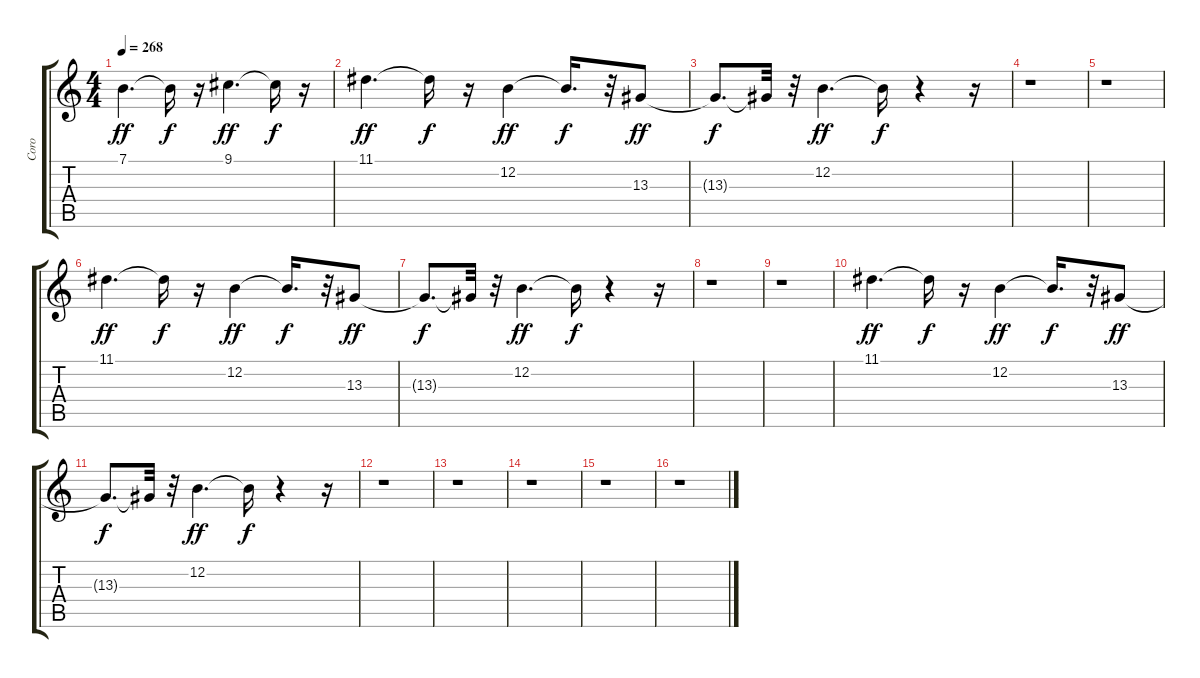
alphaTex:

\track ("Coro" "Coro") {instrument brasssection}
\staff {score tabs}
\tuning (E4 B3 G3 D3 A2 E2) {hide}
\ts (4 4)
\tempo 268
\clef g2
\ks c
7.1.4{d dy ff} 7.1{t}.16{dy f} r.16 9.1.4{d dy ff} 9.1{t}.16{dy f} r.16 |
11.1.4{d dy ff} 11.1{t}.16{dy f} r.16 12.2.4{dy ff} 12.2{t}.16{d dy f} r.32 13.3.8{dy ff} |
13.3{t}.8{d dy f} 13.3{t}.32 r.32 12.2.4{d dy ff} 12.2{t}.16{dy f} r.4 r.16 |
r.1 |
r.1 |
11.1.4{d dy ff} 11.1{t}.16{dy f} r.16 12.2.4{dy ff} 12.2{t}.16{d dy f} r.32 13.3.8{dy ff} |
13.3{t}.8{d dy f} 13.3{t}.32 r.32 12.2.4{d dy ff} 12.2{t}.16{dy f} r.4 r.16 |
r.1 |
r.1 |
11.1.4{d dy ff} 11.1{t}.16{dy f} r.16 12.2.4{dy ff} 12.2{t}.16{d dy f} r.32 13.3.8{dy ff} |
13.3{t}.8{d dy f} 13.3{t}.32 r.32 12.2.4{d dy ff} 12.2{t}.16{dy f} r.4 r.16 |
r.1 |
r.1 |
r.1 |
r.1 |
r.1
